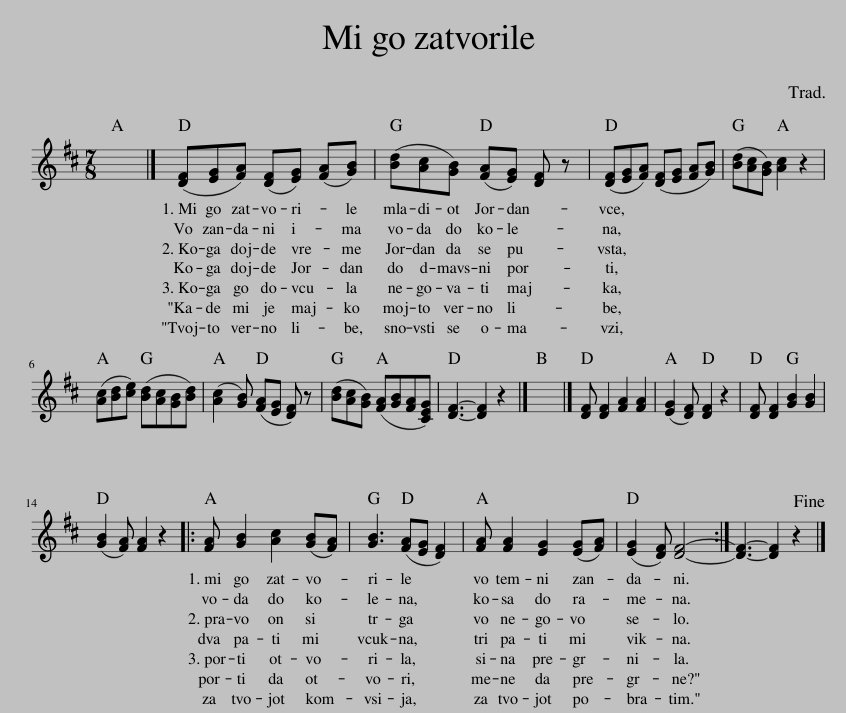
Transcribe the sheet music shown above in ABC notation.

X:1
L:1/8
M:7/8
I:linebreak $
K:D
V:1 treble
V:1
 x7 |] ([DF][EG][FA]) ([DF][EG]) ([FA][GB]) | ([Bd][Ac][GB]) ([FA][EG]) [DF] z | ([DF][EG][FA]) ([DF][EG] [FA][GB]) | ([Bd][Ac][GB]) [Ac]2 z2 |$ %5
 ([Ac][Bd][ce]) ([Bd][Ac][GB][Bd]) | ([Ac]2 [GB]) ([FA][EG] [DF]) z | ([Bd][Ac][GB]) ([FA][GB][FA][CEG]) | [DF]3- [DF]2 z2 |] x7 |] %10
 [DF] [DF]2 [FA]2 [FA]2 | ([EG]2 [DF]) [DF]2 z2 | [DF] [DF]2 [GB]2 [GB]2 |$ ([GB]2 [FA]) [FA]2 z2 |: [FA] [GB]2 [Ac]2 ([GB][FA]) | %15
 [GB]3 ([FA][EG] [DF]2) | [FA] [FA]2 [EG]2 ([EG][FA]) | ([EG]2 [DF]) [DF]4- :| [DF]3- [DF]2 z2!fine! |] %19
